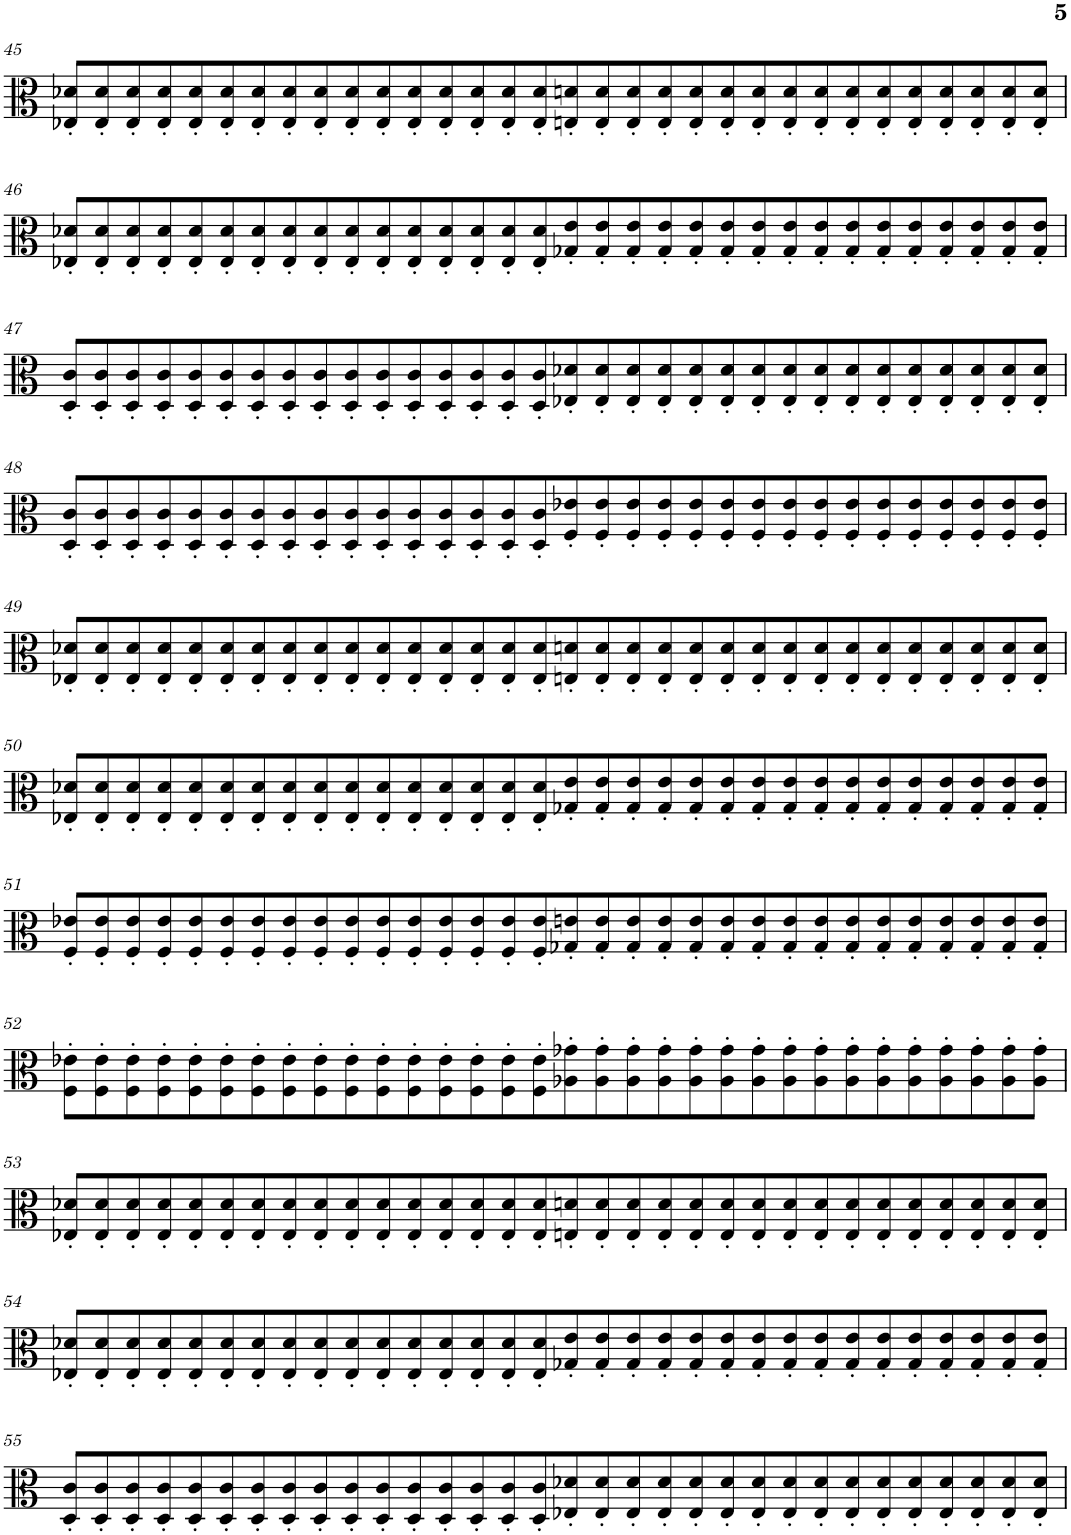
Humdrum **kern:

**kern
*part1
*staff1
*I"Viola
*I'Vla.
!!LO:PB:g=z
*clefC3
*k[]
*M16/4
=45
8E-X/' 8d-X/'L
8E-/' 8d-/'
8E-/' 8d-/'
8E-/' 8d-/'
8E-/' 8d-/'
8E-/' 8d-/'
8E-/' 8d-/'
8E-/' 8d-/'
8E-/' 8d-/'
8E-/' 8d-/'
8E-/' 8d-/'
8E-/' 8d-/'
8E-/' 8d-/'
8E-/' 8d-/'
8E-/' 8d-/'
8E-/' 8d-/'
8En/' 8dn/'
8E/' 8d/'
8E/' 8d/'
8E/' 8d/'
8E/' 8d/'
8E/' 8d/'
8E/' 8d/'
8E/' 8d/'
8E/' 8d/'
8E/' 8d/'
8E/' 8d/'
8E/' 8d/'
8E/' 8d/'
8E/' 8d/'
8E/' 8d/'
8E/' 8d/'J
!!LO:LB:g=z
=46
8E-X/' 8d-X/'L
8E-/' 8d-/'
8E-/' 8d-/'
8E-/' 8d-/'
8E-/' 8d-/'
8E-/' 8d-/'
8E-/' 8d-/'
8E-/' 8d-/'
8E-/' 8d-/'
8E-/' 8d-/'
8E-/' 8d-/'
8E-/' 8d-/'
8E-/' 8d-/'
8E-/' 8d-/'
8E-/' 8d-/'
8E-/' 8d-/'
8G-X/' 8e/'
8G-/' 8e/'
8G-/' 8e/'
8G-/' 8e/'
8G-/' 8e/'
8G-/' 8e/'
8G-/' 8e/'
8G-/' 8e/'
8G-/' 8e/'
8G-/' 8e/'
8G-/' 8e/'
8G-/' 8e/'
8G-/' 8e/'
8G-/' 8e/'
8G-/' 8e/'
8G-/' 8e/'J
!!LO:LB:g=z
=47
8D/' 8c/'L
8D/' 8c/'
8D/' 8c/'
8D/' 8c/'
8D/' 8c/'
8D/' 8c/'
8D/' 8c/'
8D/' 8c/'
8D/' 8c/'
8D/' 8c/'
8D/' 8c/'
8D/' 8c/'
8D/' 8c/'
8D/' 8c/'
8D/' 8c/'
8D/' 8c/'
8E-X/' 8d-X/'
8E-/' 8d-/'
8E-/' 8d-/'
8E-/' 8d-/'
8E-/' 8d-/'
8E-/' 8d-/'
8E-/' 8d-/'
8E-/' 8d-/'
8E-/' 8d-/'
8E-/' 8d-/'
8E-/' 8d-/'
8E-/' 8d-/'
8E-/' 8d-/'
8E-/' 8d-/'
8E-/' 8d-/'
8E-/' 8d-/'J
!!LO:LB:g=z
=48
8D/' 8c/'L
8D/' 8c/'
8D/' 8c/'
8D/' 8c/'
8D/' 8c/'
8D/' 8c/'
8D/' 8c/'
8D/' 8c/'
8D/' 8c/'
8D/' 8c/'
8D/' 8c/'
8D/' 8c/'
8D/' 8c/'
8D/' 8c/'
8D/' 8c/'
8D/' 8c/'
8F/' 8e-X/'
8F/' 8e-/'
8F/' 8e-/'
8F/' 8e-/'
8F/' 8e-/'
8F/' 8e-/'
8F/' 8e-/'
8F/' 8e-/'
8F/' 8e-/'
8F/' 8e-/'
8F/' 8e-/'
8F/' 8e-/'
8F/' 8e-/'
8F/' 8e-/'
8F/' 8e-/'
8F/' 8e-/'J
!!LO:LB:g=z
=49
8E-X/' 8d-X/'L
8E-/' 8d-/'
8E-/' 8d-/'
8E-/' 8d-/'
8E-/' 8d-/'
8E-/' 8d-/'
8E-/' 8d-/'
8E-/' 8d-/'
8E-/' 8d-/'
8E-/' 8d-/'
8E-/' 8d-/'
8E-/' 8d-/'
8E-/' 8d-/'
8E-/' 8d-/'
8E-/' 8d-/'
8E-/' 8d-/'
8En/' 8dn/'
8E/' 8d/'
8E/' 8d/'
8E/' 8d/'
8E/' 8d/'
8E/' 8d/'
8E/' 8d/'
8E/' 8d/'
8E/' 8d/'
8E/' 8d/'
8E/' 8d/'
8E/' 8d/'
8E/' 8d/'
8E/' 8d/'
8E/' 8d/'
8E/' 8d/'J
!!LO:LB:g=z
=50
8E-X/' 8d-X/'L
8E-/' 8d-/'
8E-/' 8d-/'
8E-/' 8d-/'
8E-/' 8d-/'
8E-/' 8d-/'
8E-/' 8d-/'
8E-/' 8d-/'
8E-/' 8d-/'
8E-/' 8d-/'
8E-/' 8d-/'
8E-/' 8d-/'
8E-/' 8d-/'
8E-/' 8d-/'
8E-/' 8d-/'
8E-/' 8d-/'
8G-X/' 8e/'
8G-/' 8e/'
8G-/' 8e/'
8G-/' 8e/'
8G-/' 8e/'
8G-/' 8e/'
8G-/' 8e/'
8G-/' 8e/'
8G-/' 8e/'
8G-/' 8e/'
8G-/' 8e/'
8G-/' 8e/'
8G-/' 8e/'
8G-/' 8e/'
8G-/' 8e/'
8G-/' 8e/'J
!!LO:LB:g=z
=51
8F/' 8e-X/'L
8F/' 8e-/'
8F/' 8e-/'
8F/' 8e-/'
8F/' 8e-/'
8F/' 8e-/'
8F/' 8e-/'
8F/' 8e-/'
8F/' 8e-/'
8F/' 8e-/'
8F/' 8e-/'
8F/' 8e-/'
8F/' 8e-/'
8F/' 8e-/'
8F/' 8e-/'
8F/' 8e-/'
8G-X/' 8en/'
8G-/' 8e/'
8G-/' 8e/'
8G-/' 8e/'
8G-/' 8e/'
8G-/' 8e/'
8G-/' 8e/'
8G-/' 8e/'
8G-/' 8e/'
8G-/' 8e/'
8G-/' 8e/'
8G-/' 8e/'
8G-/' 8e/'
8G-/' 8e/'
8G-/' 8e/'
8G-/' 8e/'J
!!LO:LB:g=z
=52
8F\' 8e-X\'L
8F\' 8e-\'
8F\' 8e-\'
8F\' 8e-\'
8F\' 8e-\'
8F\' 8e-\'
8F\' 8e-\'
8F\' 8e-\'
8F\' 8e-\'
8F\' 8e-\'
8F\' 8e-\'
8F\' 8e-\'
8F\' 8e-\'
8F\' 8e-\'
8F\' 8e-\'
8F\' 8e-\'
8A-X\' 8g-X\'
8A-\' 8g-\'
8A-\' 8g-\'
8A-\' 8g-\'
8A-\' 8g-\'
8A-\' 8g-\'
8A-\' 8g-\'
8A-\' 8g-\'
8A-\' 8g-\'
8A-\' 8g-\'
8A-\' 8g-\'
8A-\' 8g-\'
8A-\' 8g-\'
8A-\' 8g-\'
8A-\' 8g-\'
8A-\' 8g-\'J
!!LO:LB:g=z
=53
8E-X/' 8d-X/'L
8E-/' 8d-/'
8E-/' 8d-/'
8E-/' 8d-/'
8E-/' 8d-/'
8E-/' 8d-/'
8E-/' 8d-/'
8E-/' 8d-/'
8E-/' 8d-/'
8E-/' 8d-/'
8E-/' 8d-/'
8E-/' 8d-/'
8E-/' 8d-/'
8E-/' 8d-/'
8E-/' 8d-/'
8E-/' 8d-/'
8En/' 8dn/'
8E/' 8d/'
8E/' 8d/'
8E/' 8d/'
8E/' 8d/'
8E/' 8d/'
8E/' 8d/'
8E/' 8d/'
8E/' 8d/'
8E/' 8d/'
8E/' 8d/'
8E/' 8d/'
8E/' 8d/'
8E/' 8d/'
8E/' 8d/'
8E/' 8d/'J
!!LO:LB:g=z
=54
8E-X/' 8d-X/'L
8E-/' 8d-/'
8E-/' 8d-/'
8E-/' 8d-/'
8E-/' 8d-/'
8E-/' 8d-/'
8E-/' 8d-/'
8E-/' 8d-/'
8E-/' 8d-/'
8E-/' 8d-/'
8E-/' 8d-/'
8E-/' 8d-/'
8E-/' 8d-/'
8E-/' 8d-/'
8E-/' 8d-/'
8E-/' 8d-/'
8G-X/' 8e/'
8G-/' 8e/'
8G-/' 8e/'
8G-/' 8e/'
8G-/' 8e/'
8G-/' 8e/'
8G-/' 8e/'
8G-/' 8e/'
8G-/' 8e/'
8G-/' 8e/'
8G-/' 8e/'
8G-/' 8e/'
8G-/' 8e/'
8G-/' 8e/'
8G-/' 8e/'
8G-/' 8e/'J
!!LO:LB:g=z
=55
8D/' 8c/'L
8D/' 8c/'
8D/' 8c/'
8D/' 8c/'
8D/' 8c/'
8D/' 8c/'
8D/' 8c/'
8D/' 8c/'
8D/' 8c/'
8D/' 8c/'
8D/' 8c/'
8D/' 8c/'
8D/' 8c/'
8D/' 8c/'
8D/' 8c/'
8D/' 8c/'
8E-X/' 8d-X/'
8E-/' 8d-/'
8E-/' 8d-/'
8E-/' 8d-/'
8E-/' 8d-/'
8E-/' 8d-/'
8E-/' 8d-/'
8E-/' 8d-/'
8E-/' 8d-/'
8E-/' 8d-/'
8E-/' 8d-/'
8E-/' 8d-/'
8E-/' 8d-/'
8E-/' 8d-/'
8E-/' 8d-/'
8E-/' 8d-/'J
=
*-
